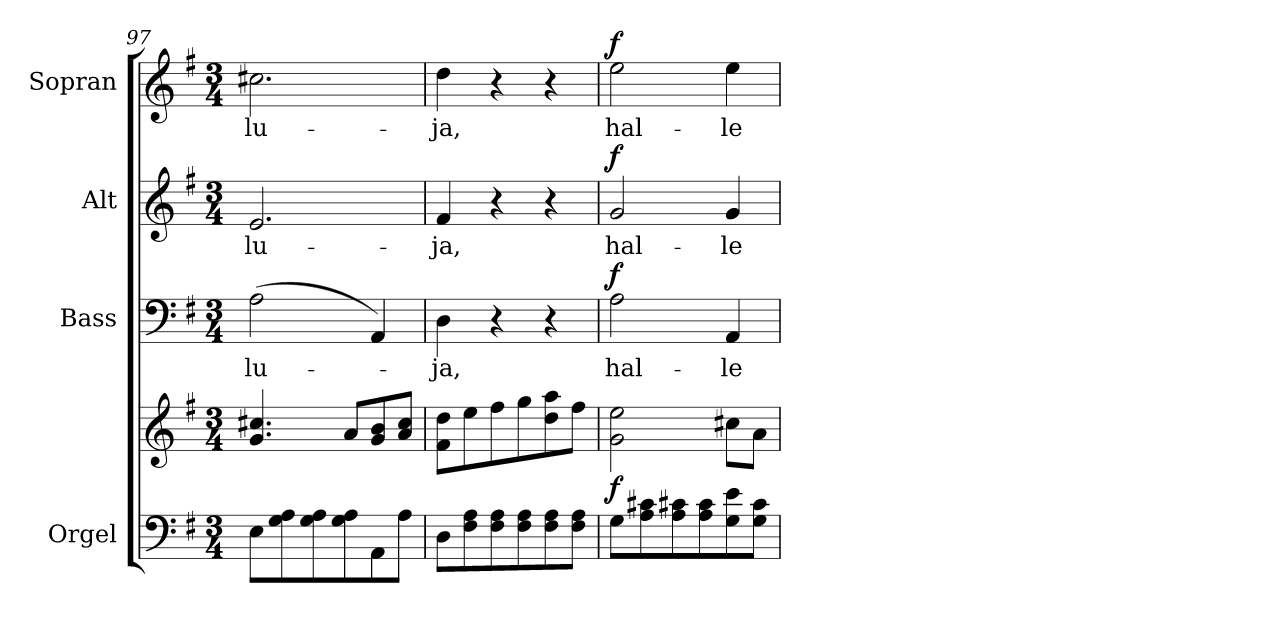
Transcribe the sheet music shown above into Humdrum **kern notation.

**kern	**kern	**dynam	**kern	**text	**dynam	**kern	**text	**dynam	**kern	**text	**dynam
*part4	*part4	*part4	*part3	*part3	*part3	*part2	*part2	*part2	*part1	*part1	*part1
*staff5	*staff4	*staff4/5	*staff3	*staff3	*staff3	*staff2	*staff2	*staff2	*staff1	*staff1	*staff1
*I"Orgel	*	*	*I"Bass	*	*	*I"Alt	*	*	*I"Sopran	*	*
*I'Org.	*	*	*I'B.	*	*	*I'A.	*	*	*I'S.	*	*
*clefF4	*clefG2	*	*clefF4	*	*	*clefG2	*	*	*clefG2	*	*
*k[f#]	*k[f#]	*	*k[f#]	*	*	*k[f#]	*	*	*k[f#]	*	*
*G:	*G:	*	*G:	*	*	*G:	*	*	*G:	*	*
*M3/4	*M3/4	*	*M3/4	*	*	*M3/4	*	*	*M3/4	*	*
=97	=97	=97	=97	=97	=97	=97	=97	=97	=97	=97	=97
!	!	!	!	!LO:LY:b	!	!	!LO:LY:b	!	!	!LO:LY:b	!
8E\L	4.g/ 4.cc#X/	.	(>2A\	-lu-	.	2.e/	-lu-	.	2.cc#X\	-lu-	.
8G\ 8A\	.	.	.	.	.	.	.	.	.	.	.
8G\ 8A\	.	.	.	.	.	.	.	.	.	.	.
8G\ 8A\	8a/L	.	.	.	.	.	.	.	.	.	.
8AA\	8g/ 8b/	.	4AA/)	.	.	.	.	.	.	.	.
8A\J	8a/ 8cc#/J	.	.	.	.	.	.	.	.	.	.
=98	=98	=98	=98	=98	=98	=98	=98	=98	=98	=98	=98
!	!	!	!	!LO:LY:b	!	!	!LO:LY:b	!	!	!LO:LY:b	!
8D\L	8f#\ 8dd\L	.	4D\	-ja,	.	4f#/	-ja,	.	4dd\	-ja,	.
8F#\ 8A\	8ee\	.	.	.	.	.	.	.	.	.	.
8F#\ 8A\	8ff#\	.	4r	.	.	4r	.	.	4r	.	.
8F#\ 8A\	8gg\	.	.	.	.	.	.	.	.	.	.
8F#\ 8A\	8dd\ 8aa\	.	4r	.	.	4r	.	.	4r	.	.
8F#\ 8A\J	8ff#\J	.	.	.	.	.	.	.	.	.	.
!!LO:LB:g=z
=99	=99	=99	=99	=99	=99	=99	=99	=99	=99	=99	=99
!	!	!LO:DY:b	!	!LO:LY:b	!LO:DY:a	!	!LO:LY:b	!LO:DY:a	!	!LO:LY:b	!LO:DY:a
8G\L	2g\ 2ee\	f	2A\	hal-	f	2g/	hal-	f	2ee\	hal-	f
8A\ 8c#X\	.	.	.	.	.	.	.	.	.	.	.
8A\ 8c#X\	.	.	.	.	.	.	.	.	.	.	.
8A\ 8c#\	.	.	.	.	.	.	.	.	.	.	.
!	!	!	!	!LO:LY:b	!	!	!LO:LY:b	!	!	!LO:LY:b	!
8G\ 8e\	8cc#X\L	.	4AA/	-le-	.	4g/	-le-	.	4ee\	-le-	.
8G\ 8c#\J	8a\J	.	.	.	.	.	.	.	.	.	.
=	=	=	=	=	=	=	=	=	=	=	=
*-	*-	*-	*-	*-	*-	*-	*-	*-	*-	*-	*-
